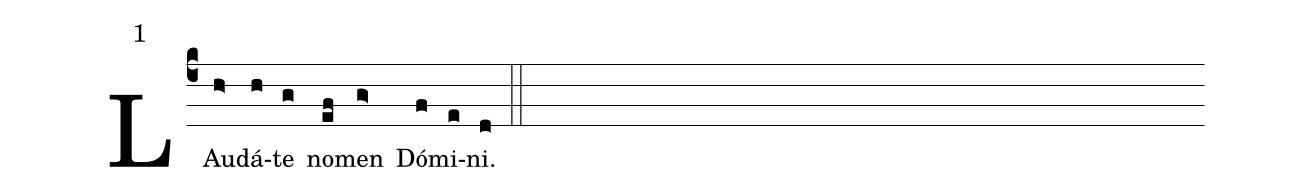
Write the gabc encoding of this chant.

mode: 1;
%%
(c4)
LAu(h>)dá(h)te(g) no(ef)men(g>) Dó(f)mi(e)ni.(d) (::)
